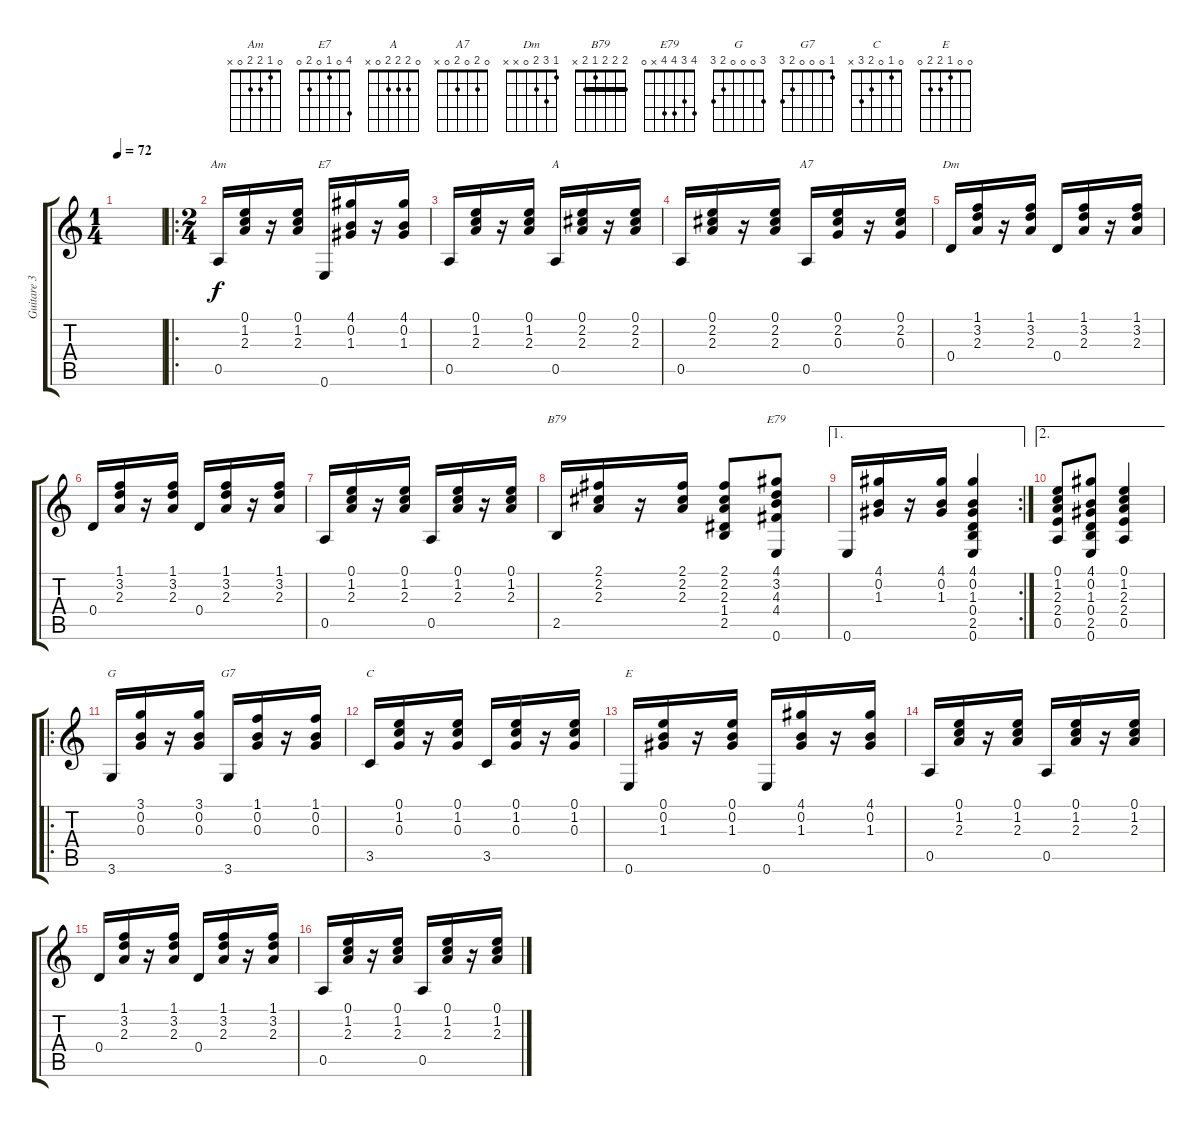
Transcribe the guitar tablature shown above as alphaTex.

\track ("Guitare 3" "Guitare 3") {instrument acousticguitarsteel}
\staff {score tabs}
\tuning (E4 B3 G3 D3 A2 E2) {hide}
\chord ("Am" 0 1 2 2 0 x)
\chord ("E7" 4 0 1 0 2 0)
\chord ("A" 0 2 2 2 0 x)
\chord ("A7" 0 2 0 2 0 x)
\chord ("Dm" 1 3 2 0 x x)
\chord ("B79" 2 2 2 1 2 x) {barre 2}
\chord ("E79" 4 3 4 4 x 0)
\chord ("G" 3 0 0 0 2 3)
\chord ("G7" 1 0 0 0 2 3)
\chord ("C" 0 1 0 2 3 x)
\chord ("E" 0 0 1 2 2 0)
\ts (1 4)
\tempo 72
\clef g2
\ks c
|
\ro
\ts (2 4)
0.5.16{ch "Am"} (0.1 1.2 2.3).16 r.16 (0.1 1.2 2.3).16 0.6.16{ch "E7"} (4.1 0.2 1.3).16 r.16 (4.1 0.2 1.3).16 |
0.5.16 (0.1 1.2 2.3).16 r.16 (0.1 1.2 2.3).16 0.5.16{ch "A"} (0.1 2.2 2.3).16 r.16 (0.1 2.2 2.3).16 |
0.5.16 (0.1 2.2 2.3).16 r.16 (0.1 2.2 2.3).16 0.5.16{ch "A7"} (0.1 2.2 0.3).16 r.16 (0.1 2.2 0.3).16 |
0.4.16{ch "Dm"} (1.1 3.2 2.3).16 r.16 (1.1 3.2 2.3).16 0.4.16 (1.1 3.2 2.3).16 r.16 (1.1 3.2 2.3).16 |
0.4.16 (1.1 3.2 2.3).16 r.16 (1.1 3.2 2.3).16 0.4.16 (1.1 3.2 2.3).16 r.16 (1.1 3.2 2.3).16 |
0.5.16 (0.1 1.2 2.3).16 r.16 (0.1 1.2 2.3).16 0.5.16 (0.1 1.2 2.3).16 r.16 (0.1 1.2 2.3).16 |
2.5.16{ch "B79"} (2.1 2.2 2.3).16 r.16 (2.1 2.2 2.3).16 (2.1 2.2 2.3 1.4 2.5).8 (4.1 3.2 4.3 4.4 0.6).8{ch "E79"} |
\ae 1
\rc 2
0.6.16 (4.1 0.2 1.3).16 r.16 (4.1 0.2 1.3).16 (4.1 0.2 1.3 0.4 2.5 0.6).4 |
\ae 2
(0.1 1.2 2.3 2.4 0.5).8 (4.1 0.2 1.3 0.4 2.5 0.6).8 (0.1 1.2 2.3 2.4 0.5).4 |
\ro
3.6.16{ch "G"} (3.1 0.2 0.3).16 r.16 (3.1 0.2 0.3).16 3.6.16{ch "G7"} (1.1 0.2 0.3).16 r.16 (1.1 0.2 0.3).16 |
3.5.16{ch "C"} (0.1 1.2 0.3).16 r.16 (0.1 1.2 0.3).16 3.5.16 (0.1 1.2 0.3).16 r.16 (0.1 1.2 0.3).16 |
0.6.16{ch "E"} (0.1 0.2 1.3).16 r.16 (0.1 0.2 1.3).16 0.6.16 (4.1 0.2 1.3).16 r.16 (4.1 0.2 1.3).16 |
0.5.16 (0.1 1.2 2.3).16 r.16 (0.1 1.2 2.3).16 0.5.16 (0.1 1.2 2.3).16 r.16 (0.1 1.2 2.3).16 |
0.4.16 (1.1 3.2 2.3).16 r.16 (1.1 3.2 2.3).16 0.4.16 (1.1 3.2 2.3).16 r.16 (1.1 3.2 2.3).16 |
0.5.16 (0.1 1.2 2.3).16 r.16 (0.1 1.2 2.3).16 0.5.16 (0.1 1.2 2.3).16 r.16 (0.1 1.2 2.3).16
